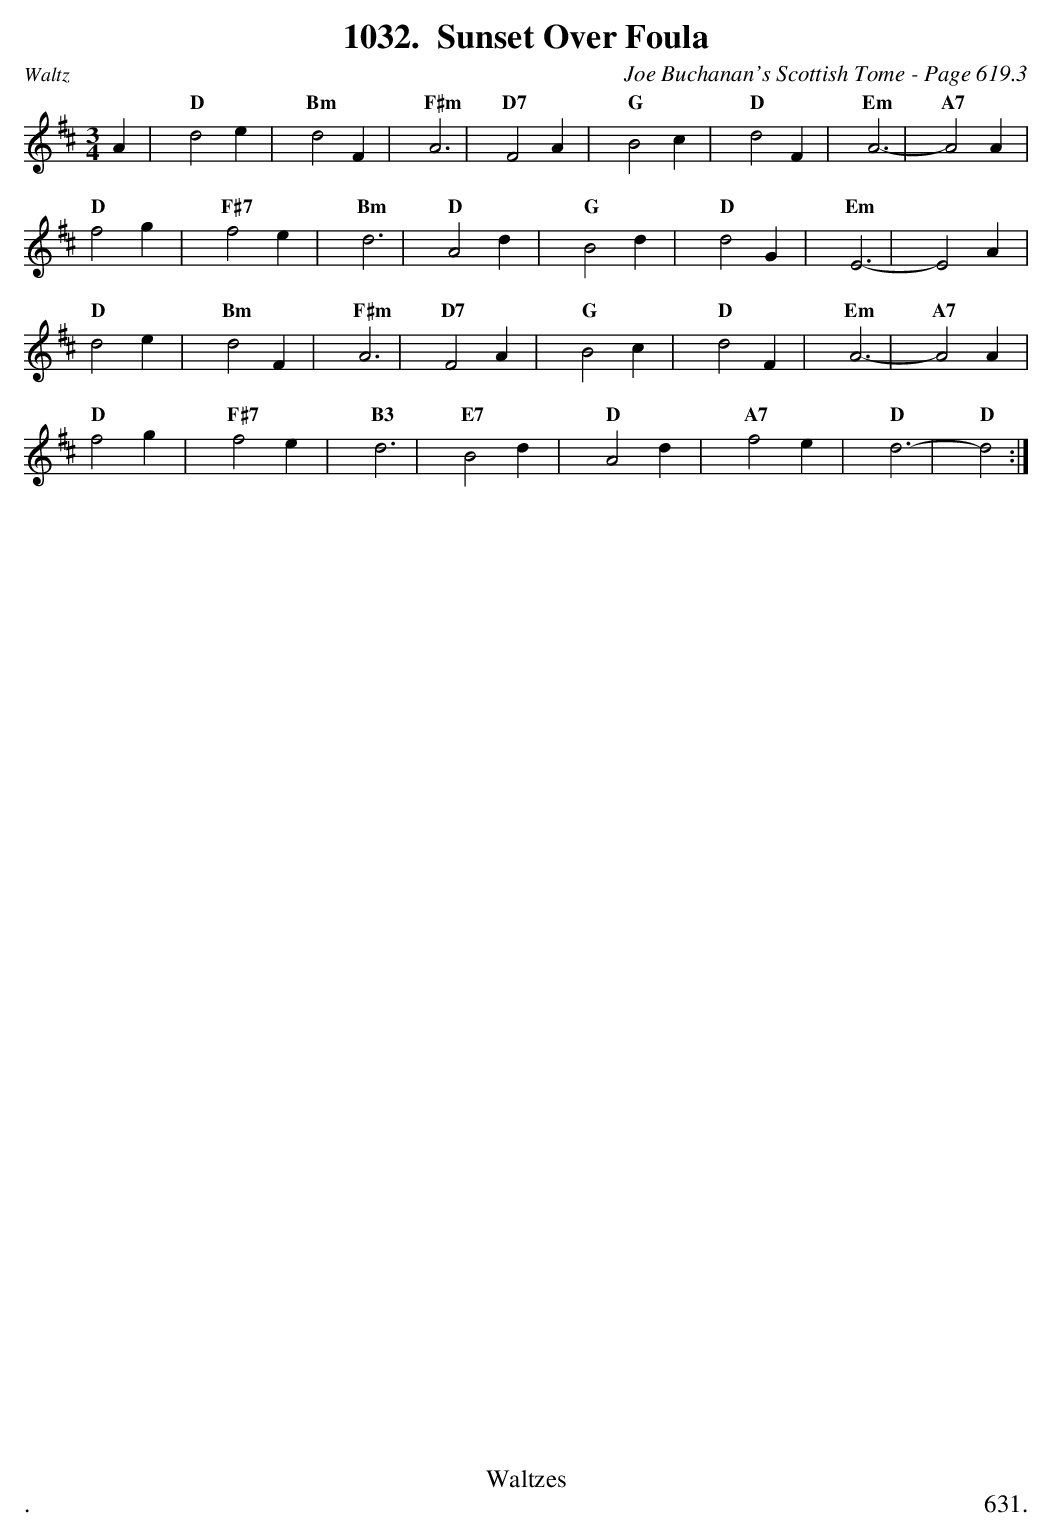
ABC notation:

X:1
T:Sunset Over Foula
C:Joe Buchanan's Scottish Tome - Page 619.3
L:1/4
M:3/4
K:D
A | "D"d2 e | "Bm"d2 F | "F#m"A3 | "D7"F2 A | "G"B2 c | "D"d2 F | "Em"A3- | "A7"A2 A |
"D"f2 g | "F#7"f2 e | "Bm"d3 | "D"A2 d | "G"B2 d | "D"d2 G | "Em"E3- | E2 A |
"D"d2 e | "Bm"d2 F | "F#m"A3 | "D7"F2 A | "G"B2 c | "D"d2 F | "Em"A3- | "A7"A2 A |
"D"f2 g | "F#7"f2 e | "B3"d3 | "E7"B2 d | "D"A2 d | "A7"f2 e | "D"d3- | "D"d2 :|
